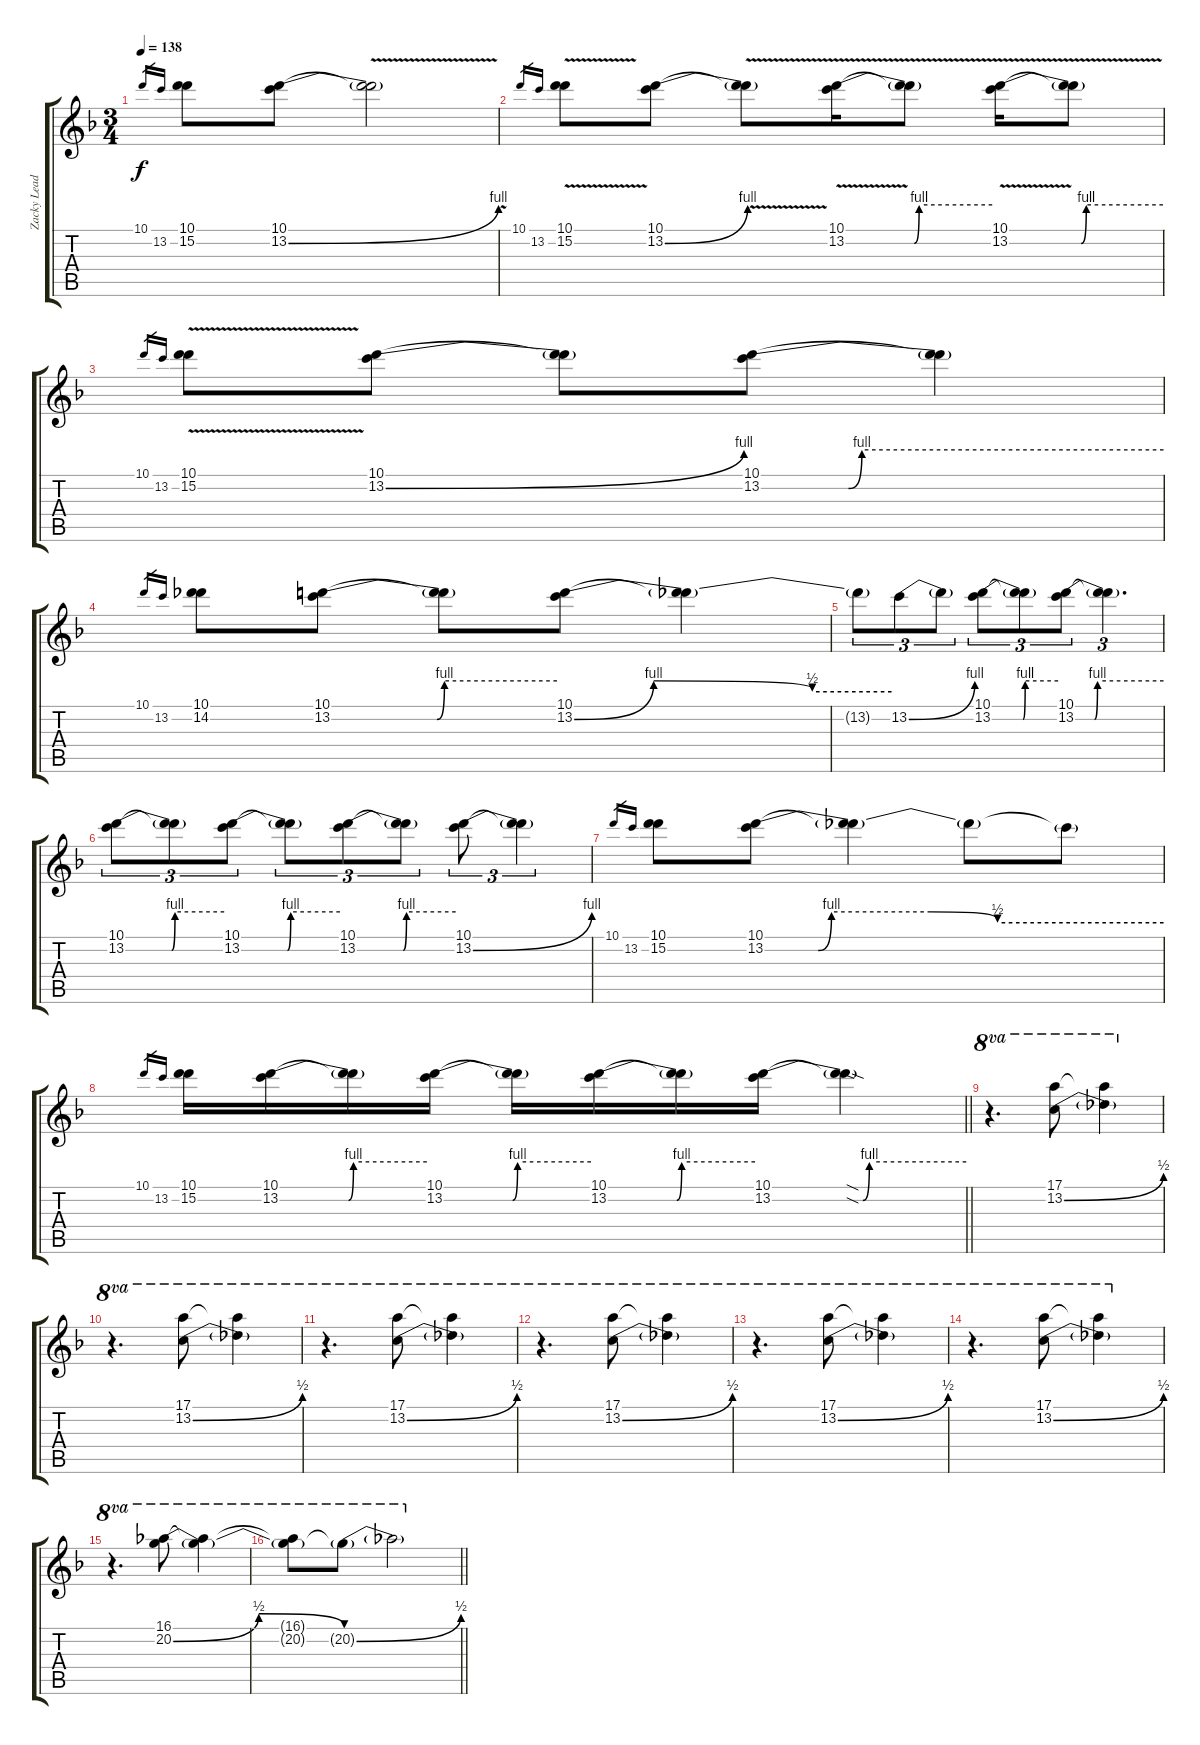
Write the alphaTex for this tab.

\track ("Zacky Lead" "Zacky Lead") {instrument overdrivenguitar}
\staff {score tabs}
\tuning (E4 B3 G3 D3 A2 D2) {hide}
\ts (3 4)
\tempo 138
\clef g2
\ks f
10.1.16{gr dy f} 13.2.16{gr} (10.1 15.2).8 (10.1 13.2{be (bend 0 0 60 4)}).8 (10.1{t} 13.2{v t}).2 |
10.1.16{gr} 13.2.16{gr} (10.1 15.2{v}).8 (10.1 13.2{be (bend 0 0 60 4)}).8 (10.1{t} 13.2{v t}).8 (10.1 13.2{be (custom 0 0 28 0 30 4 60 4) v}).16 (10.1{t} 13.2{t}).8 (10.1 13.2{be (custom 0 0 28 0 30 4 60 4) v}).16 (10.1{t} 13.2{t}).8 |
10.1.16{gr} 13.2.16{gr} (10.1 15.2{v}).8 (10.1 13.2{be (bend 0 0 60 4)}).8 (10.1{t} 13.2{t}).8 (10.1 13.2{be (custom 0 0 13 0 15 4 60 4)}).8 (10.1{t} 13.2{t}).4 |
10.1.16{gr} 13.2.16{gr} (10.1 14.2).8 (10.1 13.2{be (custom 0 0 28 0 30 4 60 4)}).8 (10.1{t} 13.2{t}).8 (10.1 13.2{be (custom 0 0 15 4 45 2 60 2)}).8 (10.1{t} 13.2{t}).4 |
13.2{t}.8{tu (3 2)} 13.2{be (bend 0 0 60 4)}.8{tu (3 2)} 13.2{t}.8{tu (3 2)} (10.1 13.2{be (custom 0 0 28 0 30 4 60 4)}).8{tu (3 2)} (10.1{t} 13.2{t}).8{tu (3 2)} (10.1 13.2{be (custom 0 0 13 0 15 4 60 4)}).8{tu (3 2)} (10.1{t} 13.2{t}).4{d tu (3 2)} |
(10.1 13.2{be (custom 0 0 28 0 30 4 60 4)}).8{tu (3 2)} (10.1{t} 13.2{t}).8{tu (3 2)} (10.1 13.2{be (custom 0 0 28 0 30 4 60 4)}).8{tu (3 2)} (10.1{t} 13.2{t}).8{tu (3 2)} (10.1 13.2{be (custom 0 0 28 0 30 4 60 4)}).8{tu (3 2)} (10.1{t} 13.2{t}).8{tu (3 2)} (10.1 13.2{be (bend 0 0 60 4)}).8{tu (3 2)} (10.1{t} 13.2{t}).4{tu (3 2)} |
10.1.16{gr} 13.2.16{gr} (10.1 15.2).8 (10.1 13.2{be (custom 0 0 8 0 10 4 25 4 35 2 60 2)}).8 (10.1{t} 13.2{t}).4 13.2{t}.8 13.2{t}.8 |
\barLineRight lightlight
10.1.16{gr} 13.2.16{gr} (10.1 15.2).16 (10.1 13.2{be (custom 0 0 28 0 30 4 60 4)}).16 (10.1{t} 13.2{t}).16 (10.1 13.2{be (custom 0 0 28 0 30 4 60 4)}).16 (10.1{t} 13.2{t}).16 (10.1 13.2{be (custom 0 0 28 0 30 4 60 4)}).16 (10.1{t} 13.2{t}).16 (10.1 13.2{be (custom 0 0 28 0 30 4 60 4)}).16 (10.1{sod t} 13.2{sod t}).4 |
r.4{d ot 8va} (17.1 13.2{be (bend 0 0 60 2)}).8{ot 8va} (17.1{t} 13.2{t}).4{ot 8va} |
r.4{d ot 8va} (17.1 13.2{be (bend 0 0 60 2)}).8{ot 8va} (17.1{t} 13.2{t}).4{ot 8va} |
r.4{d ot 8va} (17.1 13.2{be (bend 0 0 60 2)}).8{ot 8va} (17.1{t} 13.2{t}).4{ot 8va} |
r.4{d ot 8va} (17.1 13.2{be (bend 0 0 60 2)}).8{ot 8va} (17.1{t} 13.2{t}).4{ot 8va} |
r.4{d ot 8va} (17.1 13.2{be (bend 0 0 60 2)}).8{ot 8va} (17.1{t} 13.2{t}).4{ot 8va} |
r.4{d ot 8va} (17.1 13.2{be (bend 0 0 60 2)}).8{ot 8va} (17.1{t} 13.2{t}).4{ot 8va} |
r.4{d ot 8va} (16.1 20.2{be (bendrelease 0 0 15 2 40 2 60 0)}).8{ot 8va} (16.1{t} 20.2{t}).4{ot 8va} |
\barLineRight lightlight
(16.1{t} 20.2{t}).8{ot 8va} 20.2{be (bend 0 0 60 2) t}.8{ot 8va} 20.2{t}.2{ot 8va}
